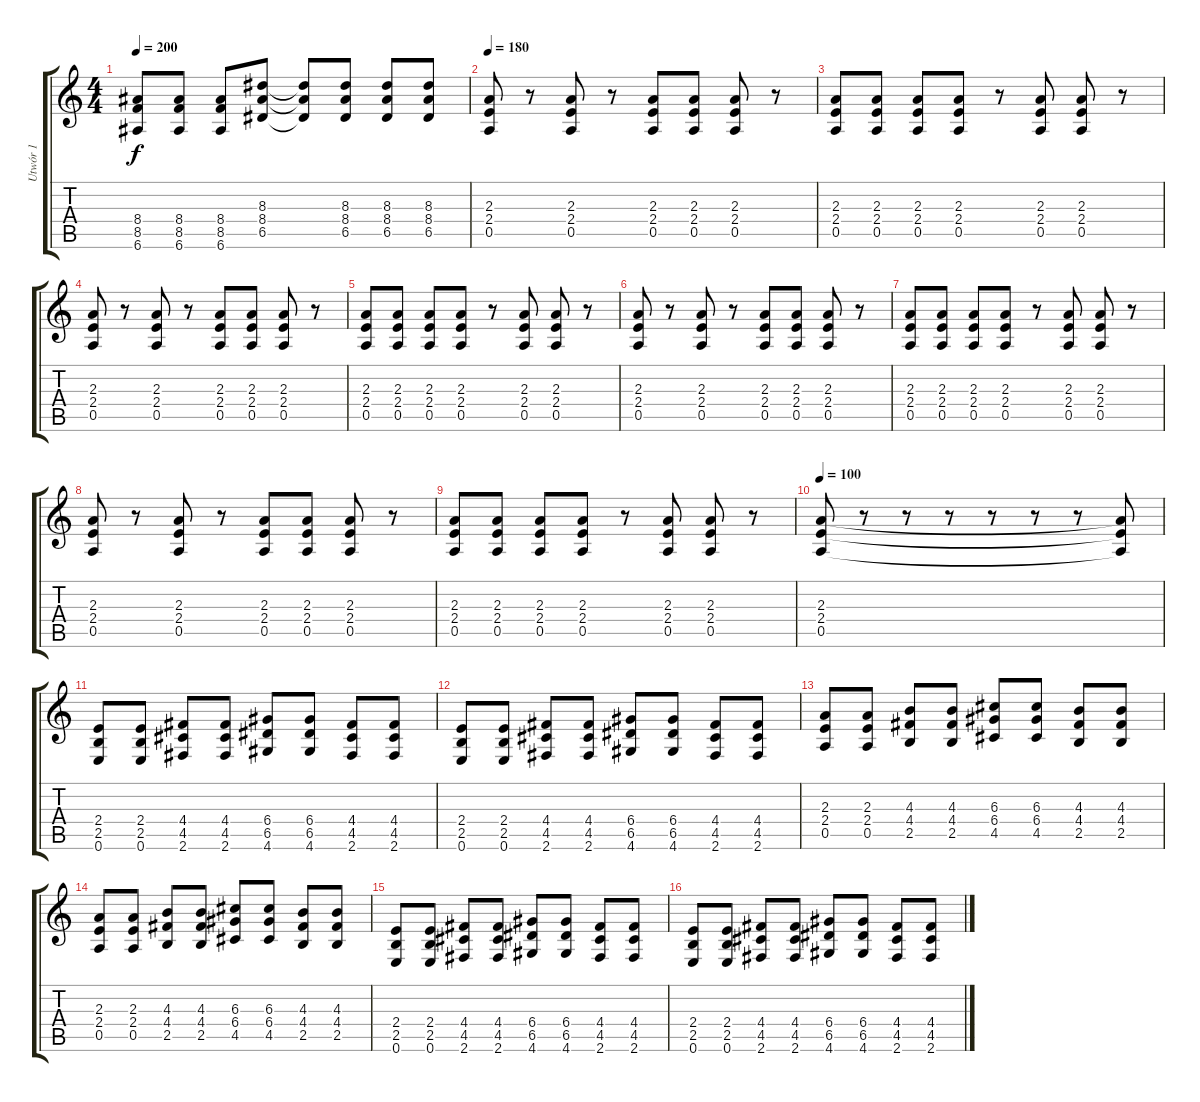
\track ("Utwór 1" "Utwór 1") {instrument overdrivenguitar}
\staff {score tabs}
\tuning (E4 B3 G3 D3 A2 E2) {hide}
\ts (4 4)
\tempo 200
\clef g2
\ks c
(8.4 8.5 6.6).8{dy f} (8.4 8.5 6.6).8 (8.4 8.5 6.6).8 (8.3 8.4 6.5).8 (8.3{t} 8.4{t} 6.5{t}).8 (8.3 8.4 6.5).8 (8.3 8.4 6.5).8 (8.3 8.4 6.5).8 |
\tempo 180
(2.3 2.4 0.5).8 r.8 (2.3 2.4 0.5).8 r.8 (2.3 2.4 0.5).8 (2.3 2.4 0.5).8 (2.3 2.4 0.5).8 r.8 |
(2.3 2.4 0.5).8 (2.3 2.4 0.5).8 (2.3 2.4 0.5).8 (2.3 2.4 0.5).8 r.8 (2.3 2.4 0.5).8 (2.3 2.4 0.5).8 r.8 |
(2.3 2.4 0.5).8 r.8 (2.3 2.4 0.5).8 r.8 (2.3 2.4 0.5).8 (2.3 2.4 0.5).8 (2.3 2.4 0.5).8 r.8 |
(2.3 2.4 0.5).8 (2.3 2.4 0.5).8 (2.3 2.4 0.5).8 (2.3 2.4 0.5).8 r.8 (2.3 2.4 0.5).8 (2.3 2.4 0.5).8 r.8 |
(2.3 2.4 0.5).8 r.8 (2.3 2.4 0.5).8 r.8 (2.3 2.4 0.5).8 (2.3 2.4 0.5).8 (2.3 2.4 0.5).8 r.8 |
(2.3 2.4 0.5).8 (2.3 2.4 0.5).8 (2.3 2.4 0.5).8 (2.3 2.4 0.5).8 r.8 (2.3 2.4 0.5).8 (2.3 2.4 0.5).8 r.8 |
(2.3 2.4 0.5).8 r.8 (2.3 2.4 0.5).8 r.8 (2.3 2.4 0.5).8 (2.3 2.4 0.5).8 (2.3 2.4 0.5).8 r.8 |
(2.3 2.4 0.5).8 (2.3 2.4 0.5).8 (2.3 2.4 0.5).8 (2.3 2.4 0.5).8 r.8 (2.3 2.4 0.5).8 (2.3 2.4 0.5).8 r.8 |
\tempo 100
(2.3 2.4 0.5).8 r.8 r.8 r.8 r.8 r.8 r.8 (2.3{t} 2.4{t} 0.5{t}).8 |
(2.4 2.5 0.6).8 (2.4 2.5 0.6).8 (4.4 4.5 2.6).8 (4.4 4.5 2.6).8 (6.4 6.5 4.6).8 (6.4 6.5 4.6).8 (4.4 4.5 2.6).8 (4.4 4.5 2.6).8 |
(2.4 2.5 0.6).8 (2.4 2.5 0.6).8 (4.4 4.5 2.6).8 (4.4 4.5 2.6).8 (6.4 6.5 4.6).8 (6.4 6.5 4.6).8 (4.4 4.5 2.6).8 (4.4 4.5 2.6).8 |
(2.3 2.4 0.5).8 (2.3 2.4 0.5).8 (4.3 4.4 2.5).8 (4.3 4.4 2.5).8 (6.3 6.4 4.5).8 (6.3 6.4 4.5).8 (4.3 4.4 2.5).8 (4.3 4.4 2.5).8 |
(2.3 2.4 0.5).8 (2.3 2.4 0.5).8 (4.3 4.4 2.5).8 (4.3 4.4 2.5).8 (6.3 6.4 4.5).8 (6.3 6.4 4.5).8 (4.3 4.4 2.5).8 (4.3 4.4 2.5).8 |
(2.4 2.5 0.6).8 (2.4 2.5 0.6).8 (4.4 4.5 2.6).8 (4.4 4.5 2.6).8 (6.4 6.5 4.6).8 (6.4 6.5 4.6).8 (4.4 4.5 2.6).8 (4.4 4.5 2.6).8 |
(2.4 2.5 0.6).8 (2.4 2.5 0.6).8 (4.4 4.5 2.6).8 (4.4 4.5 2.6).8 (6.4 6.5 4.6).8 (6.4 6.5 4.6).8 (4.4 4.5 2.6).8 (4.4 4.5 2.6).8
